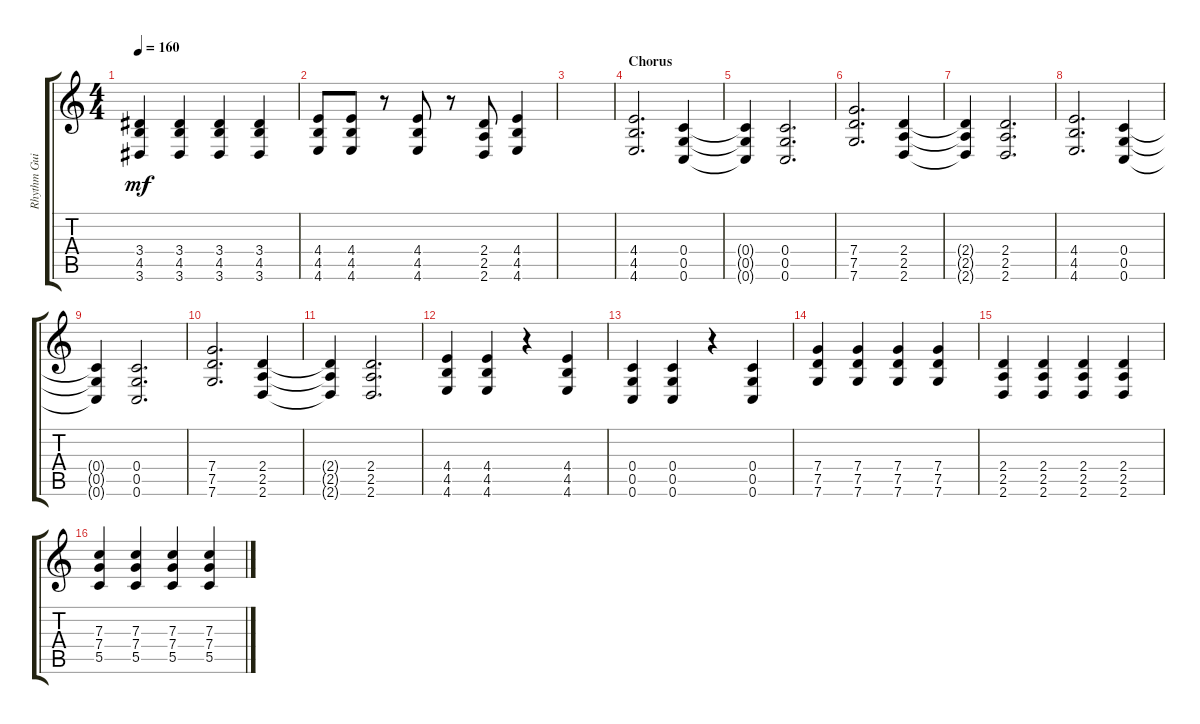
\track ("Rhythm Guitar" "Rhythm Gui") {instrument distortionguitar}
\staff {score tabs}
\tuning (D4 A3 F3 C3 G2 C2) {hide}
\ts (4 4)
\tempo 160
\clef g2
\ks c
(3.4 4.5 3.6).4{dy mf} (3.4 4.5 3.6).4 (3.4 4.5 3.6).4 (3.4 4.5 3.6).4 |
(4.4 4.5 4.6).8 (4.4 4.5 4.6).8 r.8 (4.4 4.5 4.6).8 r.8 (2.4 2.5 2.6).8 (4.4 4.5 4.6).4 |
|
\section ("" "Chorus")
(4.4 4.5 4.6).2{d} (0.4 0.5 0.6).4 |
(0.4{t} 0.5{t} 0.6{t}).4 (0.4 0.5 0.6).2{d} |
(7.4 7.5 7.6).2{d} (2.4 2.5 2.6).4 |
(2.4{t} 2.5{t} 2.6{t}).4 (2.4 2.5 2.6).2{d} |
(4.4 4.5 4.6).2{d} (0.4 0.5 0.6).4 |
(0.4{t} 0.5{t} 0.6{t}).4 (0.4 0.5 0.6).2{d} |
(7.4 7.5 7.6).2{d} (2.4 2.5 2.6).4 |
(2.4{t} 2.5{t} 2.6{t}).4 (2.4 2.5 2.6).2{d} |
(4.4 4.5 4.6).4 (4.4 4.5 4.6).4 r.4 (4.4 4.5 4.6).4 |
(0.4 0.5 0.6).4 (0.4 0.5 0.6).4 r.4 (0.4 0.5 0.6).4 |
(7.4 7.5 7.6).4 (7.4 7.5 7.6).4 (7.4 7.5 7.6).4 (7.4 7.5 7.6).4 |
(2.4 2.5 2.6).4 (2.4 2.5 2.6).4 (2.4 2.5 2.6).4 (2.4 2.5 2.6).4 |
(7.3 7.4 5.5).4 (7.3 7.4 5.5).4 (7.3 7.4 5.5).4 (7.3 7.4 5.5).4
